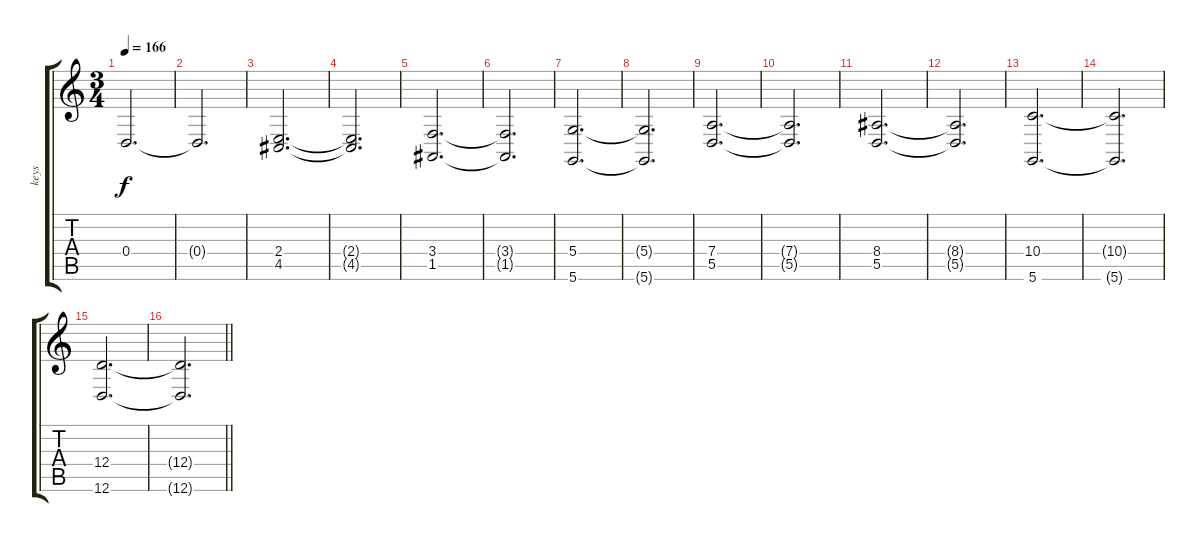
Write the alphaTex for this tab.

\track ("keys" "keys") {instrument stringensemble2}
\staff {score tabs}
\tuning (E4 B3 G3 D3 A2 D2) {hide}
\ts (3 4)
\tempo 166
\clef g2
\ks c
0.4.2{d dy f} |
0.4{t}.2{d} |
(2.4 4.5).2{d} |
(2.4{t} 4.5{t}).2{d} |
(3.4 1.5).2{d} |
(3.4{t} 1.5{t}).2{d} |
(5.4 5.6).2{d} |
(5.4{t} 5.6{t}).2{d} |
(7.4 5.5).2{d} |
(7.4{t} 5.5{t}).2{d} |
(8.4 5.5).2{d} |
(8.4{t} 5.5{t}).2{d} |
(10.4 5.6).2{d} |
(10.4{t} 5.6{t}).2{d} |
(12.4 12.6).2{d} |
\barLineRight lightlight
(12.4{t} 12.6{t}).2{d}
